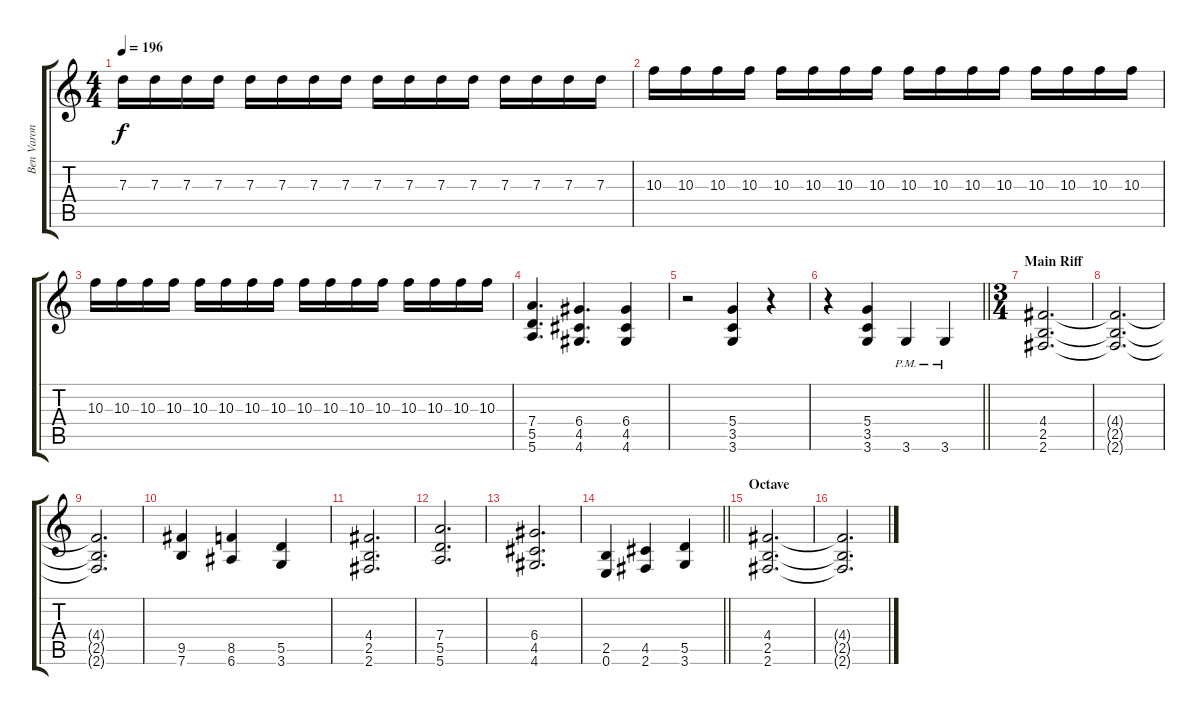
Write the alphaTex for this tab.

\track ("Ben Varon" "Ben Varon") {instrument distortionguitar}
\staff {score tabs}
\tuning (E4 B3 G3 D3 A2 E2) {hide}
\ts (4 4)
\tempo 196
\clef g2
\ks c
7.3.16{dy f} 7.3.16 7.3.16 7.3.16 7.3.16 7.3.16 7.3.16 7.3.16 7.3.16 7.3.16 7.3.16 7.3.16 7.3.16 7.3.16 7.3.16 7.3.16 |
10.3.16 10.3.16 10.3.16 10.3.16 10.3.16 10.3.16 10.3.16 10.3.16 10.3.16 10.3.16 10.3.16 10.3.16 10.3.16 10.3.16 10.3.16 10.3.16 |
10.3.16 10.3.16 10.3.16 10.3.16 10.3.16 10.3.16 10.3.16 10.3.16 10.3.16 10.3.16 10.3.16 10.3.16 10.3.16 10.3.16 10.3.16 10.3.16 |
(7.4 5.5 5.6).4{d} (6.4 4.5 4.6).4{d} (6.4 4.5 4.6).4 |
r.2 (5.4 3.5 3.6).4 r.4 |
\barLineRight lightlight
r.4 (5.4 3.5 3.6).4 3.6{pm}.4 3.6{pm}.4 |
\ts (3 4)
\section ("" "Main Riff")
(4.4 2.5 2.6).2{d} |
(4.4{t} 2.5{t} 2.6{t}).2{d} |
(4.4{t} 2.5{t} 2.6{t}).2{d} |
(9.5 7.6).4 (8.5 6.6).4 (5.5 3.6).4 |
(4.4 2.5 2.6).2{d} |
(7.4 5.5 5.6).2{d} |
(6.4 4.5 4.6).2{d} |
\barLineRight lightlight
(2.5 0.6).4 (4.5 2.6).4 (5.5 3.6).4 |
\section ("" "Octave")
(4.4 2.5 2.6).2{d} |
(4.4{t} 2.5{t} 2.6{t}).2{d}
